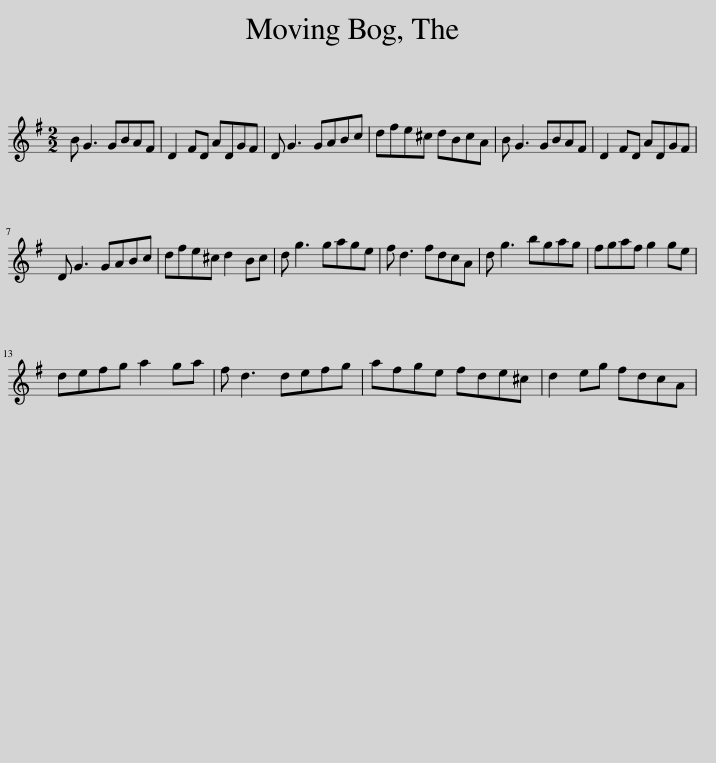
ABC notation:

X:1
L:1/8
M:2/2
I:linebreak $
K:G
V:1 treble
V:1
 B G3 GBAF | D2 FD ADGF | D G3 GABc | dfe^c dBcA | B G3 GBAF | %5
 D2 FD ADGF |$ D G3 GABc | dfe^c d2 Bc | d g3 gage | f d3 fdcA | %10
 d g3 bgag | fgaf g2 ge |$ defg a2 ga | f d3 defg | afge fde^c | %15
 d2 eg fdcA | %16
